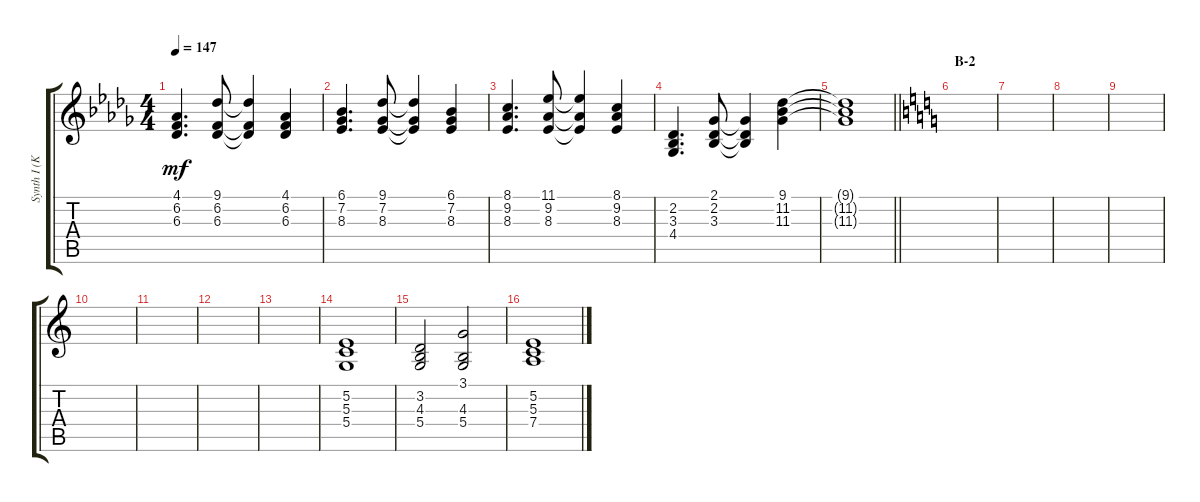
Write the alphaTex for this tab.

\track ("Synth I (Kotobuki Tsumugi)" "Synth I (K") {instrument drawbarorgan}
\staff {score tabs}
\tuning (E4 B3 G3 D3 A2 E2) {hide}
\ts (4 4)
\tempo 147
\clef g2
\ks db
(4.1 6.2 6.3).4{d dy mf} (9.1 6.2 6.3).8 (9.1{t} 6.2{t} 6.3{t}).4 (4.1 6.2 6.3).4 |
(6.1 7.2 8.3).4{d} (9.1 7.2 8.3).8 (9.1{t} 7.2{t} 8.3{t}).4 (6.1 7.2 8.3).4 |
(8.1 9.2 8.3).4{d} (11.1 9.2 8.3).8 (11.1{t} 9.2{t} 8.3{t}).4 (8.1 9.2 8.3).4 |
(2.2 3.3 4.4).4{d} (2.1 2.2 3.3).8 (2.1{t} 2.2{t} 3.3{t}).4 (9.1 11.2 11.3).4 |
\barLineRight lightlight
(9.1{t} 11.2{t} 11.3{t}).1 |
\section ("" "B-2")
\ks c
|
|
|
|
|
|
|
|
(5.2 5.3 5.4).1 |
(3.2 4.3 5.4).2 (3.1 4.3 5.4).2 |
(5.2 5.3 7.4).1
